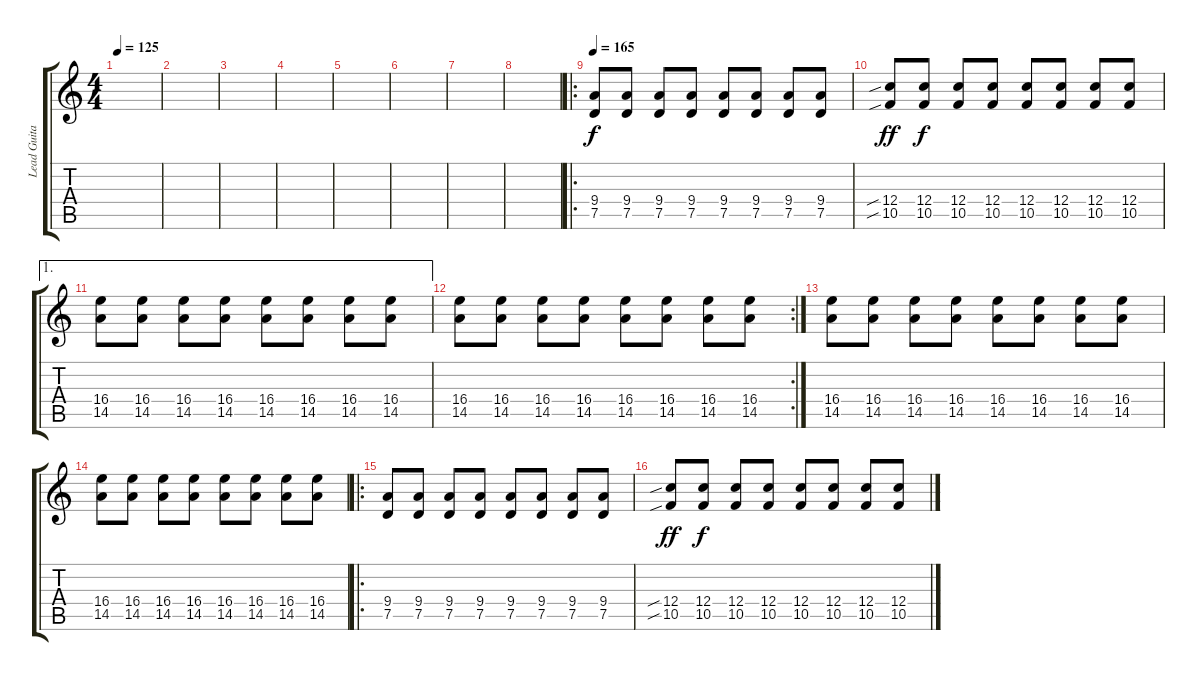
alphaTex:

\track ("Lead Guitar (studio) 1" "Lead Guita") {instrument distortionguitar}
\staff {score tabs}
\tuning (D4 A3 F3 C3 G2 D2) {hide}
\ts (4 4)
\tempo 125
\clef g2
\ks c
|
|
|
|
|
|
|
|
\ro
\tempo 165
(9.4 7.5).8 (9.4 7.5).8 (9.4 7.5).8 (9.4 7.5).8 (9.4 7.5).8 (9.4 7.5).8 (9.4 7.5).8 (9.4 7.5).8 |
(12.4{sib} 10.5{sib}).8{dy ff} (12.4 10.5).8{dy f} (12.4 10.5).8 (12.4 10.5).8 (12.4 10.5).8 (12.4 10.5).8 (12.4 10.5).8 (12.4 10.5).8 |
\ae 1
(16.4 14.5).8 (16.4 14.5).8 (16.4 14.5).8 (16.4 14.5).8 (16.4 14.5).8 (16.4 14.5).8 (16.4 14.5).8 (16.4 14.5).8 |
\rc 2
(16.4 14.5).8 (16.4 14.5).8 (16.4 14.5).8 (16.4 14.5).8 (16.4 14.5).8 (16.4 14.5).8 (16.4 14.5).8 (16.4 14.5).8 |
(16.4 14.5).8 (16.4 14.5).8 (16.4 14.5).8 (16.4 14.5).8 (16.4 14.5).8 (16.4 14.5).8 (16.4 14.5).8 (16.4 14.5).8 |
(16.4 14.5).8 (16.4 14.5).8 (16.4 14.5).8 (16.4 14.5).8 (16.4 14.5).8 (16.4 14.5).8 (16.4 14.5).8 (16.4 14.5).8 |
\ro
(9.4 7.5).8 (9.4 7.5).8 (9.4 7.5).8 (9.4 7.5).8 (9.4 7.5).8 (9.4 7.5).8 (9.4 7.5).8 (9.4 7.5).8 |
(12.4{sib} 10.5{sib}).8{dy ff} (12.4 10.5).8{dy f} (12.4 10.5).8 (12.4 10.5).8 (12.4 10.5).8 (12.4 10.5).8 (12.4 10.5).8 (12.4 10.5).8
